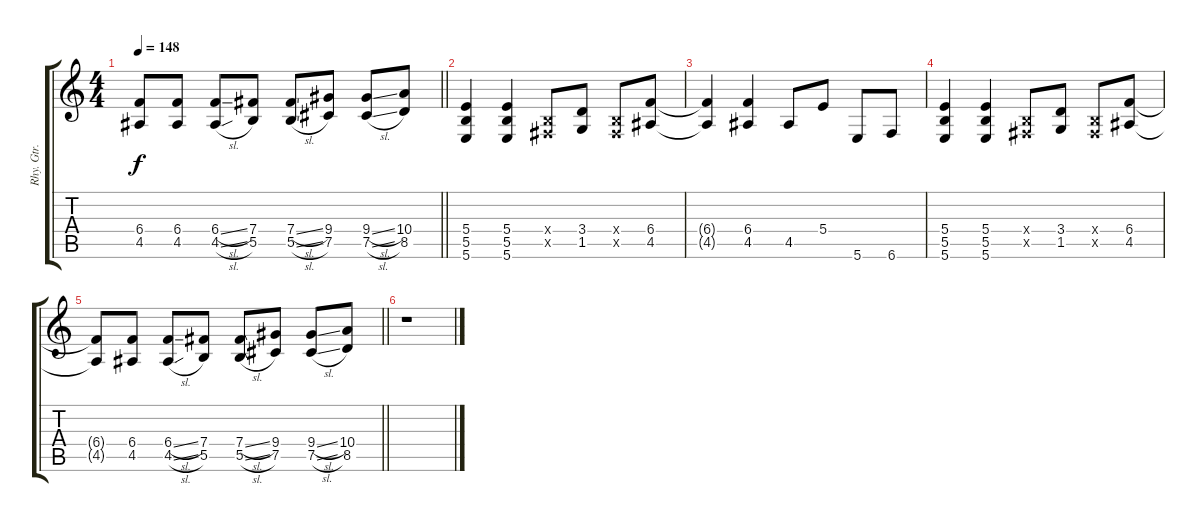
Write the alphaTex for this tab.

\track ("Rhy. Gtr. 2" "Rhy. Gtr. ") {instrument distortionguitar}
\staff {score tabs}
\tuning (Db4 Ab3 E3 B2 Gb2 B1) {hide}
\ts (4 4)
\tempo 148
\clef g2
\barLineRight lightlight
\ks c
(6.4{t} 4.5{t}).8{dy f} (6.4 4.5).8 (6.4{sl} 4.5{sl}).8 (7.4 5.5).8 (7.4{sl} 5.5{sl}).8 (9.4 7.5).8 (9.4{sl} 7.5{sl}).8 (10.4 8.5).8 |
(5.4 5.5 5.6).4 (5.4 5.5 5.6).4 (0.4{x} 0.5{x}).8 (3.4 1.5).8 (0.4{x} 0.5{x}).8 (6.4 4.5).8 |
(6.4{t} 4.5{t}).4 (6.4 4.5).4 4.5.8 5.4.8 5.6.8 6.6.8 |
(5.4 5.5 5.6).4 (5.4 5.5 5.6).4 (0.4{x} 0.5{x}).8 (3.4 1.5).8 (0.4{x} 0.5{x}).8 (6.4 4.5).8 |
\barLineRight lightlight
(6.4{t} 4.5{t}).8 (6.4 4.5).8 (6.4{sl} 4.5{sl}).8 (7.4 5.5).8 (7.4{sl} 5.5{sl}).8 (9.4 7.5).8 (9.4{sl} 7.5{sl}).8 (10.4 8.5).8 |
r.1
